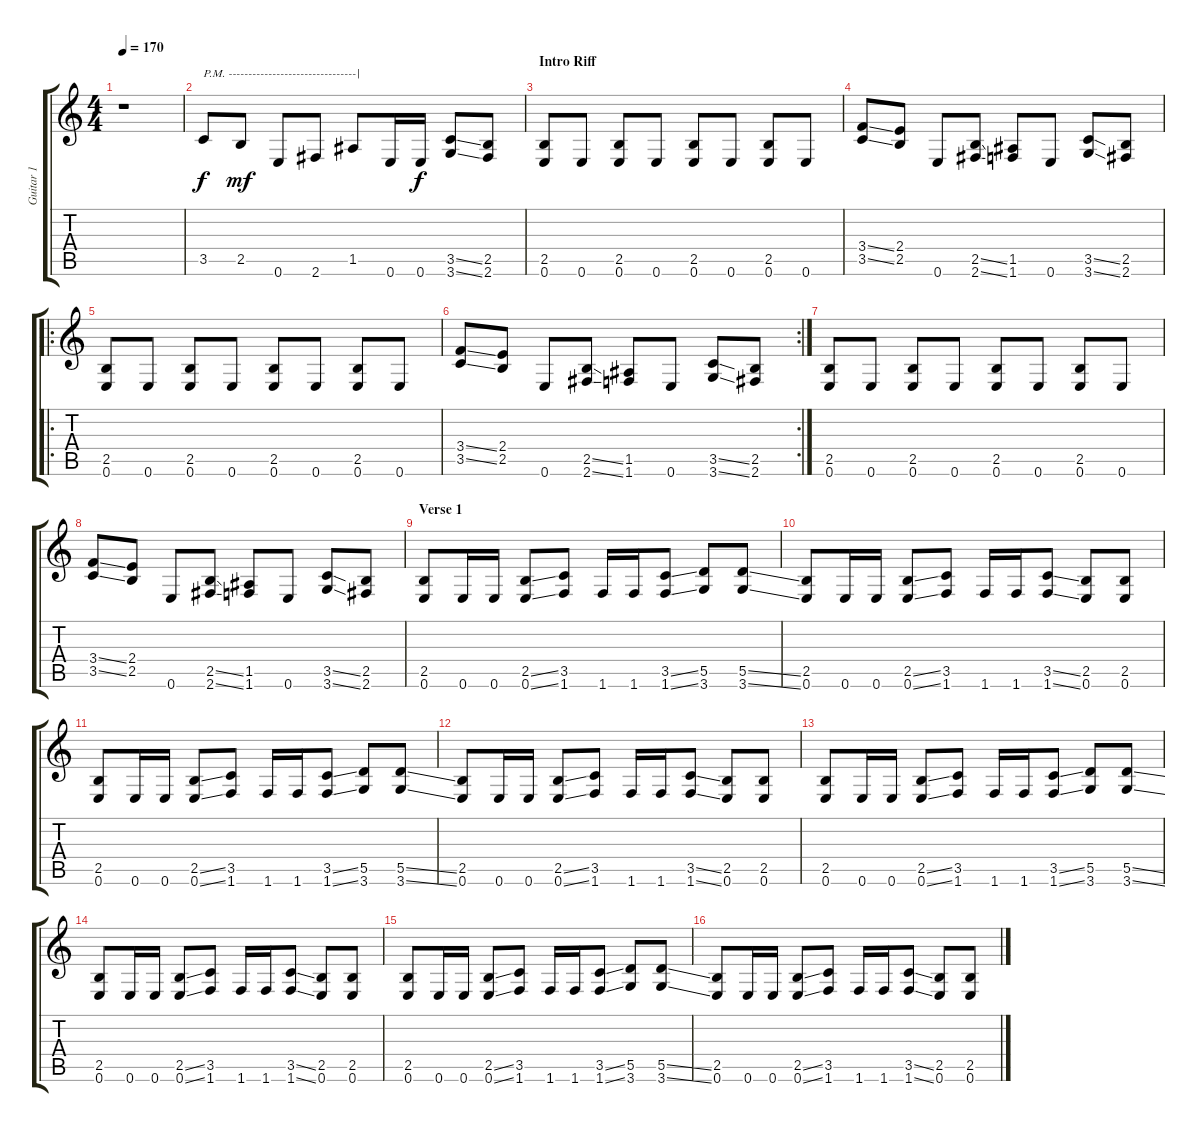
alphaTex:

\track ("Guitar 1" "Guitar 1") {instrument distortionguitar}
\staff {score tabs}
\tuning (E4 B3 G3 D3 A2 E2) {hide}
\ts (4 4)
\tempo 170
\clef g2
\ks c
r.1{dy f balance 8} |
3.5.8{txt "P.M. --------------------------------|" balance 2 instrument electricguitarmuted} 2.5.8{dy mf instrument electricguitarmuted} 0.6.8{instrument electricguitarmuted} 2.6.8{instrument electricguitarmuted} 1.5.8{instrument electricguitarmuted} 0.6.16{instrument electricguitarmuted} 0.6.16{dy f instrument electricguitarmuted} (3.5{ss} 3.6{ss}).8{instrument distortionguitar} (2.5 2.6).8 |
\section ("" "Intro Riff")
(2.5 0.6).8 0.6.8 (2.5 0.6).8 0.6.8 (2.5 0.6).8 0.6.8 (2.5 0.6).8 0.6.8 |
(3.4{ss} 3.5{ss}).8 (2.4 2.5).8 0.6.8 (2.5{ss} 2.6{ss}).8 (1.5 1.6).8 0.6.8 (3.5{ss} 3.6{ss}).8 (2.5 2.6).8 |
\ro
(2.5 0.6).8 0.6.8 (2.5 0.6).8 0.6.8 (2.5 0.6).8 0.6.8 (2.5 0.6).8 0.6.8 |
\rc 2
(3.4{ss} 3.5{ss}).8 (2.4 2.5).8 0.6.8 (2.5{ss} 2.6{ss}).8 (1.5 1.6).8 0.6.8 (3.5{ss} 3.6{ss}).8 (2.5 2.6).8 |
(2.5 0.6).8 0.6.8 (2.5 0.6).8 0.6.8 (2.5 0.6).8 0.6.8 (2.5 0.6).8 0.6.8 |
(3.4{ss} 3.5{ss}).8 (2.4 2.5).8 0.6.8 (2.5{ss} 2.6{ss}).8 (1.5 1.6).8 0.6.8 (3.5{ss} 3.6{ss}).8 (2.5 2.6).8 |
\section ("" "Verse 1")
(2.5 0.6).8 0.6.16 0.6.16 (2.5{ss} 0.6{ss}).8 (3.5 1.6).8 1.6.16 1.6.16 (3.5{ss} 1.6{ss}).8 (5.5 3.6).8 (5.5{ss} 3.6{ss}).8 |
(2.5 0.6).8 0.6.16 0.6.16 (2.5{ss} 0.6{ss}).8 (3.5 1.6).8 1.6.16 1.6.16 (3.5{ss} 1.6{ss}).8 (2.5 0.6).8 (2.5 0.6).8 |
(2.5 0.6).8 0.6.16 0.6.16 (2.5{ss} 0.6{ss}).8 (3.5 1.6).8 1.6.16 1.6.16 (3.5{ss} 1.6{ss}).8 (5.5 3.6).8 (5.5{ss} 3.6{ss}).8 |
(2.5 0.6).8 0.6.16 0.6.16 (2.5{ss} 0.6{ss}).8 (3.5 1.6).8 1.6.16 1.6.16 (3.5{ss} 1.6{ss}).8 (2.5 0.6).8 (2.5 0.6).8 |
(2.5 0.6).8 0.6.16 0.6.16 (2.5{ss} 0.6{ss}).8 (3.5 1.6).8 1.6.16 1.6.16 (3.5{ss} 1.6{ss}).8 (5.5 3.6).8 (5.5{ss} 3.6{ss}).8 |
(2.5 0.6).8 0.6.16 0.6.16 (2.5{ss} 0.6{ss}).8 (3.5 1.6).8 1.6.16 1.6.16 (3.5{ss} 1.6{ss}).8 (2.5 0.6).8 (2.5 0.6).8 |
(2.5 0.6).8 0.6.16 0.6.16 (2.5{ss} 0.6{ss}).8 (3.5 1.6).8 1.6.16 1.6.16 (3.5{ss} 1.6{ss}).8 (5.5 3.6).8 (5.5{ss} 3.6{ss}).8 |
(2.5 0.6).8 0.6.16 0.6.16 (2.5{ss} 0.6{ss}).8 (3.5 1.6).8 1.6.16 1.6.16 (3.5{ss} 1.6{ss}).8 (2.5 0.6).8 (2.5 0.6).8
